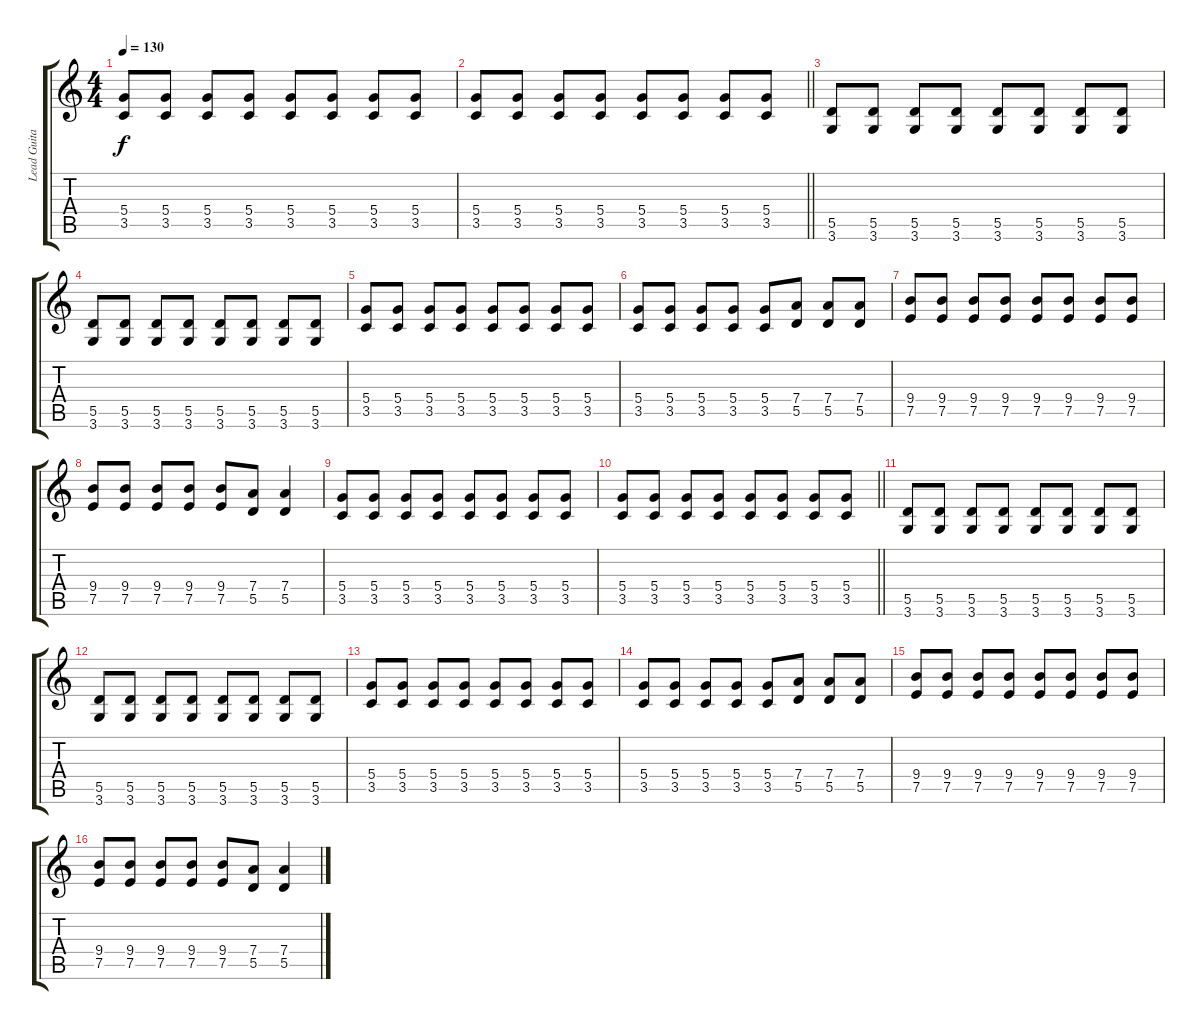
\track ("Lead Guitar" "Lead Guita") {instrument overdrivenguitar}
\staff {score tabs}
\tuning (E4 B3 G3 D3 A2 E2) {hide}
\ts (4 4)
\tempo 130
\clef g2
\ks c
(5.4 3.5).8{dy f} (5.4 3.5).8 (5.4 3.5).8 (5.4 3.5).8 (5.4 3.5).8 (5.4 3.5).8 (5.4 3.5).8 (5.4 3.5).8 |
\barLineRight lightlight
(5.4 3.5).8 (5.4 3.5).8 (5.4 3.5).8 (5.4 3.5).8 (5.4 3.5).8 (5.4 3.5).8 (5.4 3.5).8 (5.4 3.5).8 |
(5.5 3.6).8 (5.5 3.6).8 (5.5 3.6).8 (5.5 3.6).8 (5.5 3.6).8 (5.5 3.6).8 (5.5 3.6).8 (5.5 3.6).8 |
(5.5 3.6).8 (5.5 3.6).8 (5.5 3.6).8 (5.5 3.6).8 (5.5 3.6).8 (5.5 3.6).8 (5.5 3.6).8 (5.5 3.6).8 |
(5.4 3.5).8 (5.4 3.5).8 (5.4 3.5).8 (5.4 3.5).8 (5.4 3.5).8 (5.4 3.5).8 (5.4 3.5).8 (5.4 3.5).8 |
(5.4 3.5).8 (5.4 3.5).8 (5.4 3.5).8 (5.4 3.5).8 (5.4 3.5).8 (7.4 5.5).8 (7.4 5.5).8 (7.4 5.5).8 |
(9.4 7.5).8 (9.4 7.5).8 (9.4 7.5).8 (9.4 7.5).8 (9.4 7.5).8 (9.4 7.5).8 (9.4 7.5).8 (9.4 7.5).8 |
(9.4 7.5).8 (9.4 7.5).8 (9.4 7.5).8 (9.4 7.5).8 (9.4 7.5).8 (7.4 5.5).8 (7.4 5.5).4 |
(5.4 3.5).8 (5.4 3.5).8 (5.4 3.5).8 (5.4 3.5).8 (5.4 3.5).8 (5.4 3.5).8 (5.4 3.5).8 (5.4 3.5).8 |
\barLineRight lightlight
(5.4 3.5).8 (5.4 3.5).8 (5.4 3.5).8 (5.4 3.5).8 (5.4 3.5).8 (5.4 3.5).8 (5.4 3.5).8 (5.4 3.5).8 |
(5.5 3.6).8 (5.5 3.6).8 (5.5 3.6).8 (5.5 3.6).8 (5.5 3.6).8 (5.5 3.6).8 (5.5 3.6).8 (5.5 3.6).8 |
(5.5 3.6).8 (5.5 3.6).8 (5.5 3.6).8 (5.5 3.6).8 (5.5 3.6).8 (5.5 3.6).8 (5.5 3.6).8 (5.5 3.6).8 |
(5.4 3.5).8 (5.4 3.5).8 (5.4 3.5).8 (5.4 3.5).8 (5.4 3.5).8 (5.4 3.5).8 (5.4 3.5).8 (5.4 3.5).8 |
(5.4 3.5).8 (5.4 3.5).8 (5.4 3.5).8 (5.4 3.5).8 (5.4 3.5).8 (7.4 5.5).8 (7.4 5.5).8 (7.4 5.5).8 |
(9.4 7.5).8 (9.4 7.5).8 (9.4 7.5).8 (9.4 7.5).8 (9.4 7.5).8 (9.4 7.5).8 (9.4 7.5).8 (9.4 7.5).8 |
(9.4 7.5).8 (9.4 7.5).8 (9.4 7.5).8 (9.4 7.5).8 (9.4 7.5).8 (7.4 5.5).8 (7.4 5.5).4
